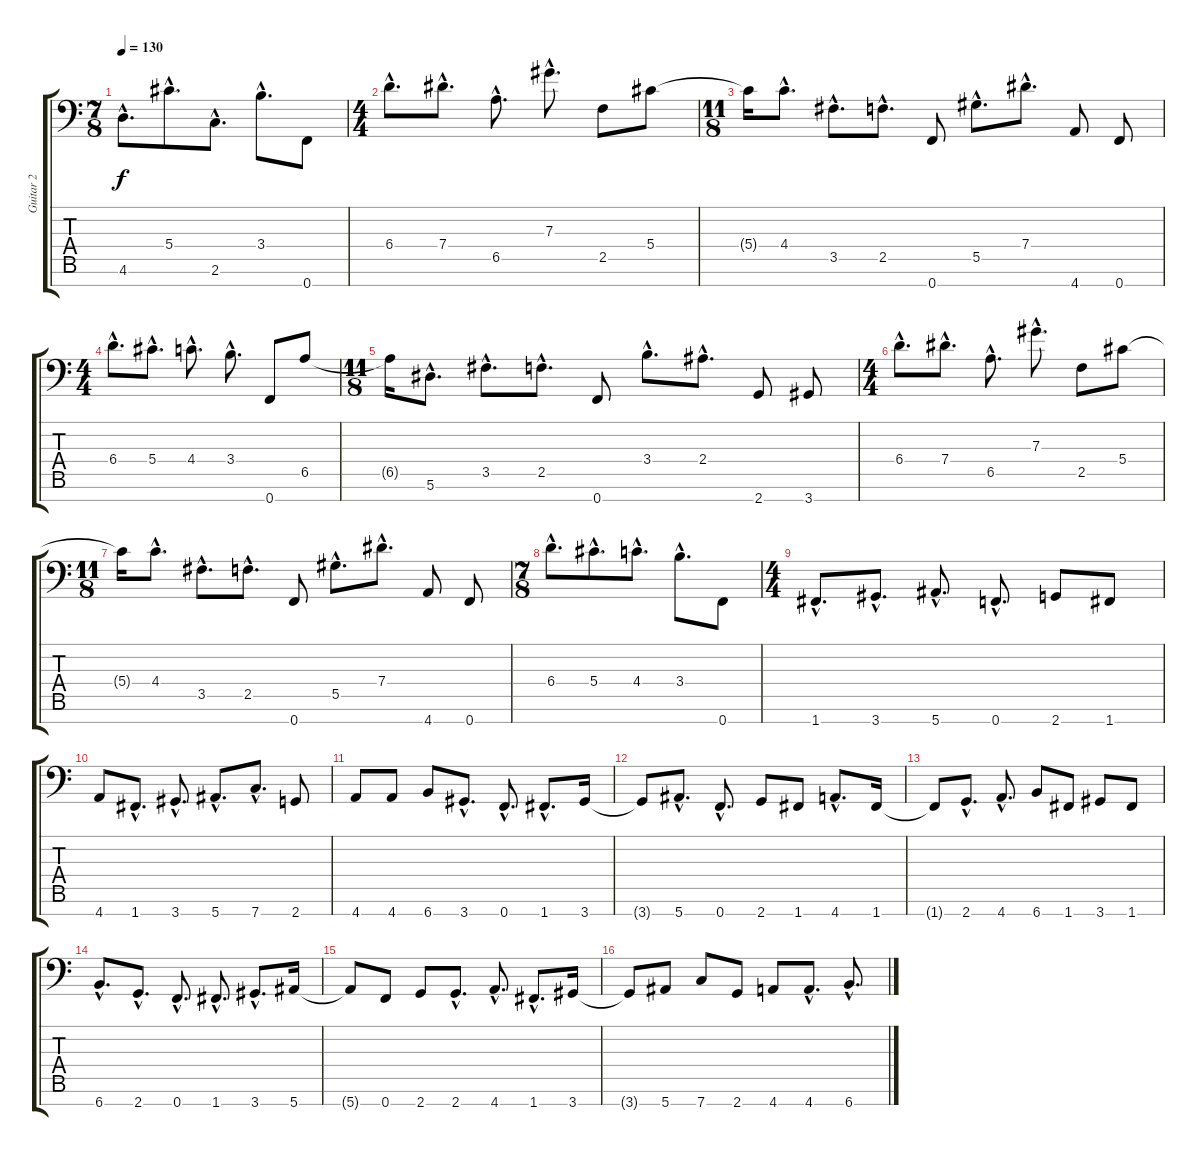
\track ("Guitar 2" "Guitar 2") {instrument overdrivenguitar}
\staff {score tabs}
\tuning (Bb3 Gb3 Db3 Ab2 Eb2 Bb1 F1) {hide}
\ts (7 8)
\tempo 130
\clef f4
\ks c
4.6{hac}.8{d dy f instrument overdrivenguitar} 5.4{hac}.8{d} 2.6{hac}.8{d} 3.4{hac}.8{d} 0.7.8 |
\ts (4 4)
6.4{hac}.8{d instrument overdrivenguitar} 7.4{hac}.8{d} 6.5{hac}.8{d} 7.3{hac}.8{d} 2.5.8 5.4.8 |
\ts (11 8)
5.4{t}.16 4.4{hac}.8{d} 3.5{hac}.8{d} 2.5{hac}.8{d} 0.7.8 5.5{hac}.8{d} 7.4{hac}.8{d} 4.7.8 0.7.8 |
\ts (4 4)
6.4{hac}.8{d} 5.4{hac}.8{d} 4.4{hac}.8{d} 3.4{hac}.8{d} 0.7.8 6.5.8 |
\ts (11 8)
6.5{t}.16 5.6{hac}.8{d} 3.5{hac}.8{d} 2.5{hac}.8{d} 0.7.8 3.4{hac}.8{d} 2.4{hac}.8{d} 2.7.8 3.7.8 |
\ts (4 4)
6.4{hac}.8{d instrument overdrivenguitar} 7.4{hac}.8{d} 6.5{hac}.8{d} 7.3{hac}.8{d} 2.5.8 5.4.8 |
\ts (11 8)
5.4{t}.16 4.4{hac}.8{d} 3.5{hac}.8{d} 2.5{hac}.8{d} 0.7.8 5.5{hac}.8{d} 7.4{hac}.8{d} 4.7.8 0.7.8 |
\ts (7 8)
6.4{hac}.8{d} 5.4{hac}.8{d} 4.4{hac}.8{d} 3.4{hac}.8{d} 0.7.8 |
\ts (4 4)
1.7{hac}.8{d} 3.7{hac}.8{d} 5.7{hac}.8{d} 0.7{hac}.8{d} 2.7.8 1.7.8 |
4.7.8 1.7{hac}.8{d} 3.7{hac}.8{d} 5.7{hac}.8{d} 7.7{hac}.8{d} 2.7.8 |
4.7.8 4.7.8 6.7.8 3.7{hac}.8{d} 0.7{hac}.8{d} 1.7{hac}.8{d} 3.7.16 |
3.7{t}.8 5.7{hac}.8{d} 0.7{hac}.8{d} 2.7.8 1.7.8 4.7{hac}.8{d} 1.7.16 |
1.7{t}.8 2.7{hac}.8{d} 4.7{hac}.8{d} 6.7.8 1.7.8 3.7.8 1.7.8 |
6.7{hac}.8{d} 2.7{hac}.8{d} 0.7{hac}.8{d} 1.7{hac}.8{d} 3.7{hac}.8{d} 5.7.16 |
5.7{t}.8 0.7.8 2.7.8 2.7{hac}.8{d} 4.7{hac}.8{d} 1.7{hac}.8{d} 3.7.16 |
3.7{t}.8 5.7.8 7.7.8 2.7.8 4.7.8 4.7{hac}.8{d} 6.7{hac}.8{d}
